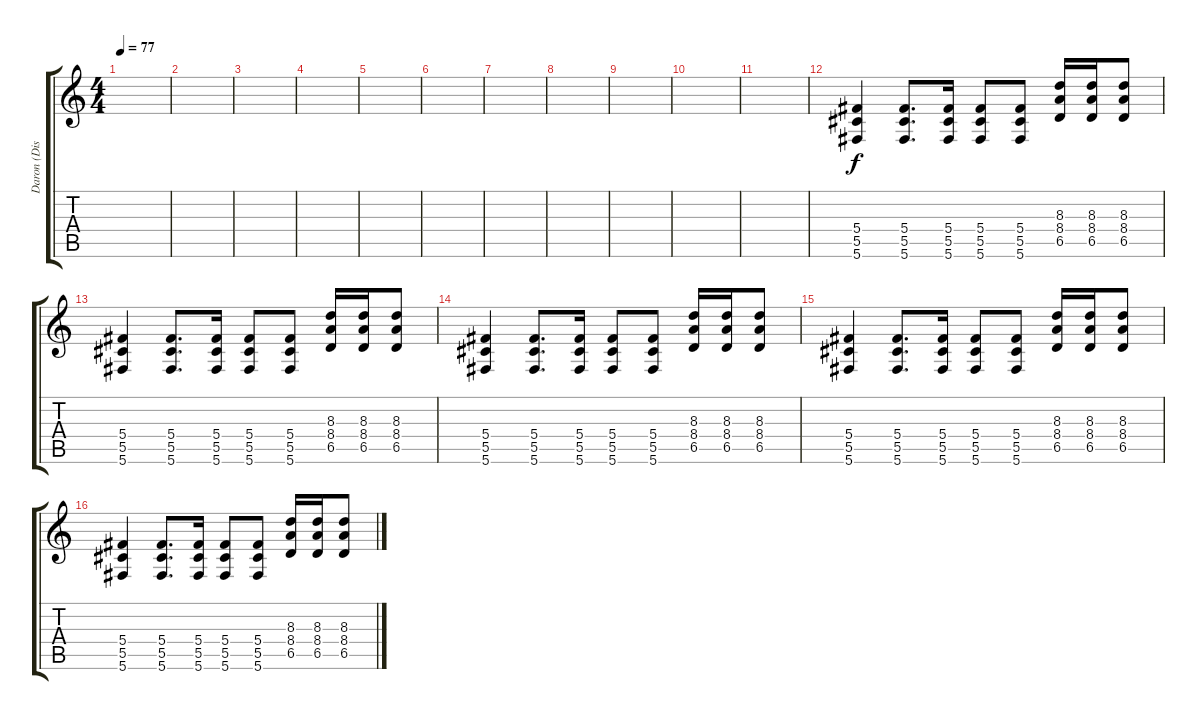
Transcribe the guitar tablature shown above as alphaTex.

\track ("Daron (Distortion)" "Daron (Dis") {instrument distortionguitar}
\staff {score tabs}
\tuning (Eb4 Bb3 Gb3 Db3 Ab2 Db2) {hide}
\ts (4 4)
\tempo 77
\clef g2
\ks c
|
|
|
|
|
|
|
|
|
|
|
(5.4 5.5 5.6).4 (5.4 5.5 5.6).8{d} (5.4 5.5 5.6).16 (5.4 5.5 5.6).8 (5.4 5.5 5.6).8 (8.3 8.4 6.5).16 (8.3 8.4 6.5).16 (8.3 8.4 6.5).8 |
(5.4 5.5 5.6).4 (5.4 5.5 5.6).8{d} (5.4 5.5 5.6).16 (5.4 5.5 5.6).8 (5.4 5.5 5.6).8 (8.3 8.4 6.5).16 (8.3 8.4 6.5).16 (8.3 8.4 6.5).8 |
(5.4 5.5 5.6).4 (5.4 5.5 5.6).8{d} (5.4 5.5 5.6).16 (5.4 5.5 5.6).8 (5.4 5.5 5.6).8 (8.3 8.4 6.5).16 (8.3 8.4 6.5).16 (8.3 8.4 6.5).8 |
(5.4 5.5 5.6).4 (5.4 5.5 5.6).8{d} (5.4 5.5 5.6).16 (5.4 5.5 5.6).8 (5.4 5.5 5.6).8 (8.3 8.4 6.5).16 (8.3 8.4 6.5).16 (8.3 8.4 6.5).8 |
(5.4 5.5 5.6).4 (5.4 5.5 5.6).8{d} (5.4 5.5 5.6).16 (5.4 5.5 5.6).8 (5.4 5.5 5.6).8 (8.3 8.4 6.5).16 (8.3 8.4 6.5).16 (8.3 8.4 6.5).8
